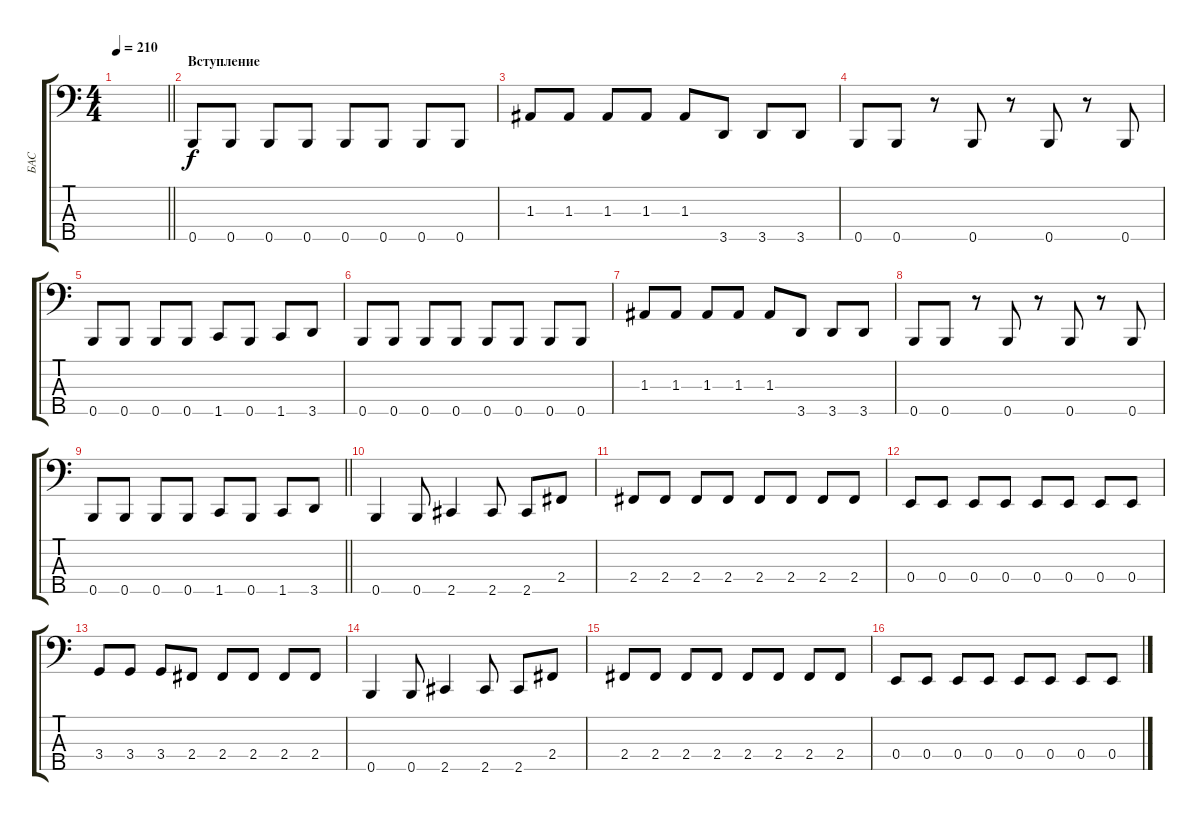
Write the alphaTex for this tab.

\track ("БАС" "БАС") {instrument electricbasspick}
\staff {score tabs}
\tuning (G2 D2 A1 E1 B0) {hide}
\ts (4 4)
\tempo 210
\clef f4
\barLineRight lightlight
\ks c
|
\section ("" "Вступление")
0.5.8 0.5.8 0.5.8 0.5.8 0.5.8 0.5.8 0.5.8 0.5.8 |
1.3.8 1.3.8 1.3.8 1.3.8 1.3.8 3.5.8 3.5.8 3.5.8 |
0.5.8 0.5.8 r.8 0.5.8 r.8 0.5.8 r.8 0.5.8 |
0.5.8 0.5.8 0.5.8 0.5.8 1.5.8 0.5.8 1.5.8 3.5.8 |
0.5.8 0.5.8 0.5.8 0.5.8 0.5.8 0.5.8 0.5.8 0.5.8 |
1.3.8 1.3.8 1.3.8 1.3.8 1.3.8 3.5.8 3.5.8 3.5.8 |
0.5.8 0.5.8 r.8 0.5.8 r.8 0.5.8 r.8 0.5.8 |
\barLineRight lightlight
0.5.8 0.5.8 0.5.8 0.5.8 1.5.8 0.5.8 1.5.8 3.5.8 |
\section ("" "")
0.5.4 0.5.8 2.5.4 2.5.8 2.5.8 2.4.8 |
2.4.8 2.4.8 2.4.8 2.4.8 2.4.8 2.4.8 2.4.8 2.4.8 |
0.4.8 0.4.8 0.4.8 0.4.8 0.4.8 0.4.8 0.4.8 0.4.8 |
3.4.8 3.4.8 3.4.8 2.4.8 2.4.8 2.4.8 2.4.8 2.4.8 |
0.5.4 0.5.8 2.5.4 2.5.8 2.5.8 2.4.8 |
2.4.8 2.4.8 2.4.8 2.4.8 2.4.8 2.4.8 2.4.8 2.4.8 |
0.4.8 0.4.8 0.4.8 0.4.8 0.4.8 0.4.8 0.4.8 0.4.8
